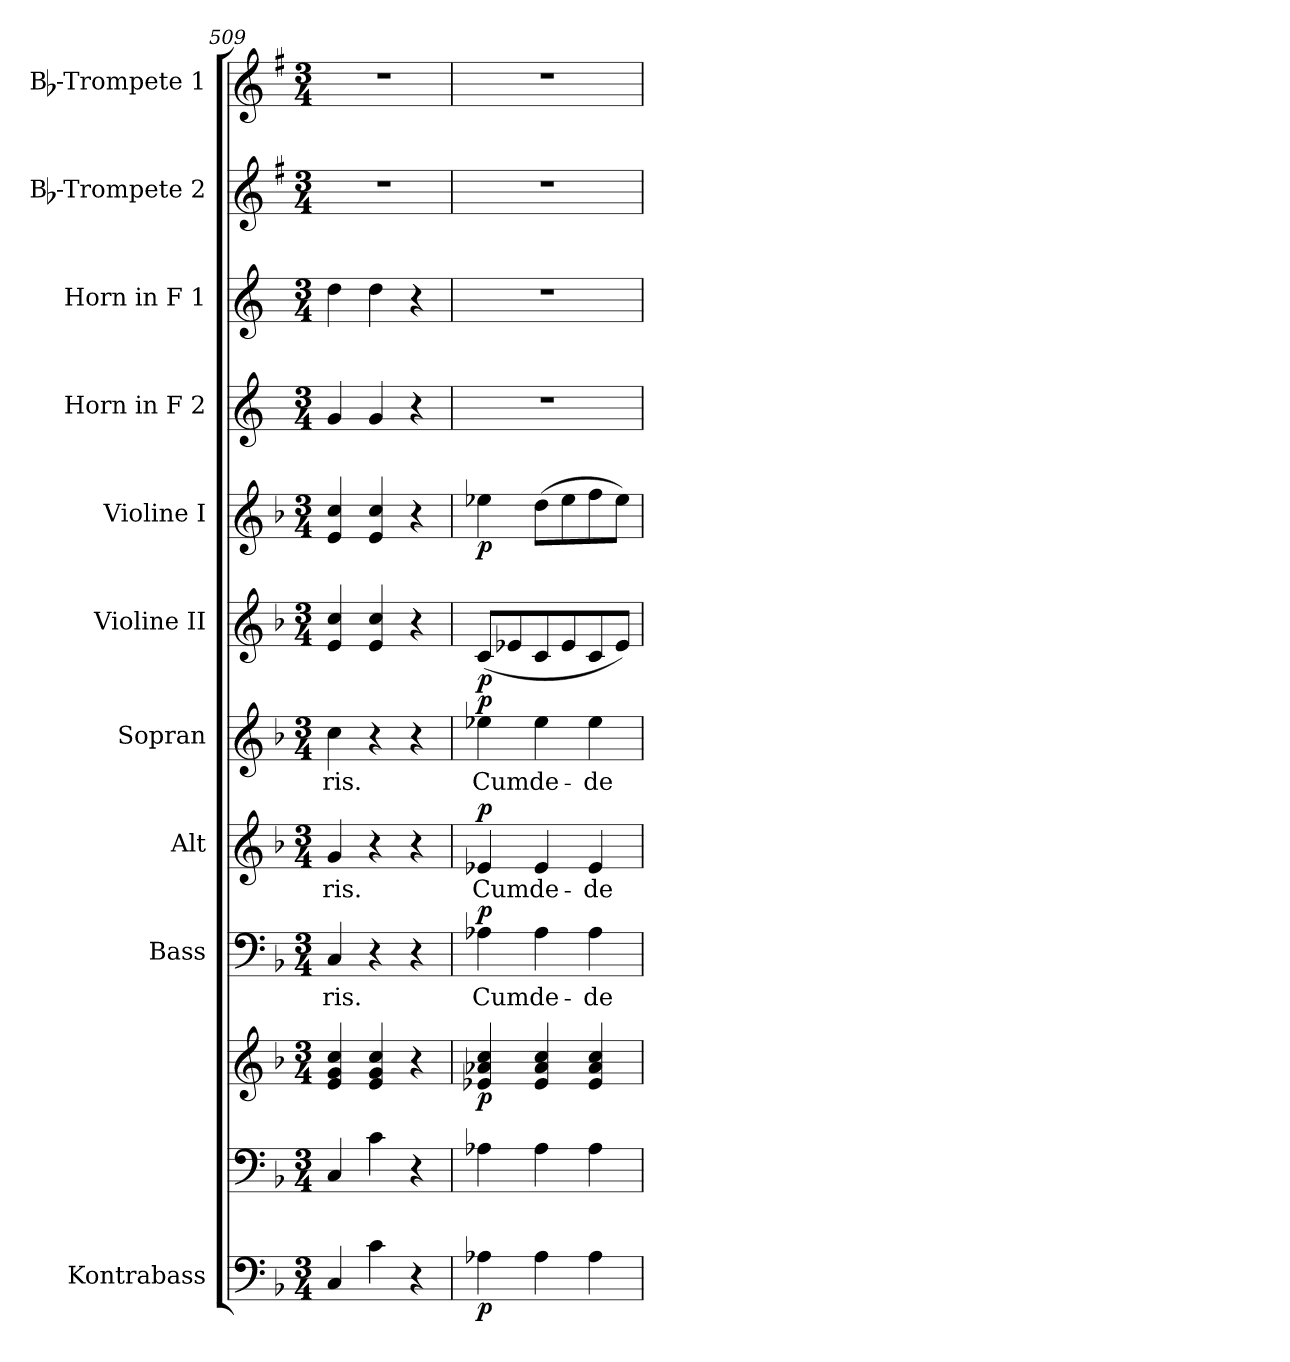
**kern	**dynam	**kern	**kern	**dynam	**kern	**text	**dynam	**kern	**text	**dynam	**kern	**text	**dynam	**kern	**dynam	**kern	**dynam	**kern	**kern	**kern	**kern
*part11	*part11	*part10	*part10	*part10	*part9	*part9	*part9	*part8	*part8	*part8	*part7	*part7	*part7	*part6	*part6	*part5	*part5	*part4	*part3	*part2	*part1
*staff12	*staff12	*staff11	*staff10	*staff10/11	*staff9	*staff9	*staff9	*staff8	*staff8	*staff8	*staff7	*staff7	*staff7	*staff6	*staff6	*staff5	*staff5	*staff4	*staff3	*staff2	*staff1
*I"Kontrabass	*	*	*	*	*I"Bass	*	*	*I"Alt	*	*	*I"Sopran	*	*	*I"Violine II	*	*I"Violine I	*	*I"Horn in F 2	*I"Horn in F 1	*I"Bb-Trompete 2	*I"Bb-Trompete 1
*I'Kb.	*	*	*	*	*I'B.	*	*	*I'A.	*	*	*I'S.	*	*	*I'Vl. II	*	*I'Vl. I	*	*	*	*I'Bb Trp. 2	*I'Bb Trp. 1
*clefF4	*	*clefF4	*clefG2	*	*clefF4	*	*	*clefG2	*	*	*clefG2	*	*	*clefG2	*	*clefG2	*	*clefG2	*clefG2	*clefG2	*clefG2
*ITrd7c12	*	*	*	*	*	*	*	*	*	*	*	*	*	*	*	*	*	*ITrd4c7	*ITrd4c7	*ITrd1c2	*ITrd1c2
*k[b-]	*	*k[b-]	*k[b-]	*	*k[b-]	*	*	*k[b-]	*	*	*k[b-]	*	*	*k[b-]	*	*k[b-]	*	*k[b-]	*k[b-]	*k[b-]	*k[b-]
*F:	*	*F:	*F:	*	*F:	*	*	*F:	*	*	*F:	*	*	*F:	*	*F:	*	*F:	*F:	*F:	*F:
*M3/4	*	*M3/4	*M3/4	*	*M3/4	*	*	*M3/4	*	*	*M3/4	*	*	*M3/4	*	*M3/4	*	*M3/4	*M3/4	*M3/4	*M3/4
=509	=509	=509	=509	=509	=509	=509	=509	=509	=509	=509	=509	=509	=509	=509	=509	=509	=509	=509	=509	=509	=509
!	!	!	!	!	!	!LO:LY:b	!	!	!LO:LY:b	!	!	!LO:LY:b	!	!	!	!	!	!	!	!	!
4CC/	.	4C/	4e/ 4g/ 4cc/	.	4C/	-ris.	.	4g/	-ris.	.	4cc\	-ris.	.	4e/ 4cc/	.	4e/ 4cc/	.	4c/	4g\	2.r	2.r
4C\	.	4c\	4e/ 4g/ 4cc/	.	4r	.	.	4r	.	.	4r	.	.	4e/ 4cc/	.	4e/ 4cc/	.	4c/	4g\	.	.
4r	.	4r	4r	.	4r	.	.	4r	.	.	4r	.	.	4r	.	4r	.	4r	4r	.	.
=510	=510	=510	=510	=510	=510	=510	=510	=510	=510	=510	=510	=510	=510	=510	=510	=510	=510	=510	=510	=510	=510
!	!LO:DY:b	!	!	!LO:DY:b	!	!LO:LY:b	!LO:DY:a	!	!LO:LY:b	!LO:DY:a	!	!LO:LY:b	!LO:DY:a	!	!LO:DY:b	!	!LO:DY:b	!	!	!	!
4AA-X\	p	4A-X\	4e-X/ 4a-X/ 4cc/	p	4A-X\	Cum	p	4e-X/	Cum	p	4ee-X\	Cum	p	(<8c/L	p	4ee-X\	p	2.r	2.r	2.r	2.r
.	.	.	.	.	.	.	.	.	.	.	.	.	.	8e-X/	.	.	.	.	.	.	.
!	!	!	!	!	!	!LO:LY:b	!	!	!LO:LY:b	!	!	!LO:LY:b	!	!	!	!	!	!	!	!	!
4AA-\	.	4A-\	4e-/ 4a-/ 4cc/	.	4A-\	de-	.	4e-/	de-	.	4ee-\	de-	.	8c/	.	(>8dd\L	.	.	.	.	.
.	.	.	.	.	.	.	.	.	.	.	.	.	.	8e-/	.	8ee-\	.	.	.	.	.
!	!	!	!	!	!	!LO:LY:b	!	!	!LO:LY:b	!	!	!LO:LY:b	!	!	!	!	!	!	!	!	!
4AA-\	.	4A-\	4e-/ 4a-/ 4cc/	.	4A-\	-de-	.	4e-/	-de-	.	4ee-\	-de-	.	8c/	.	8ff\	.	.	.	.	.
.	.	.	.	.	.	.	.	.	.	.	.	.	.	8e-/J)	.	8ee-\J)	.	.	.	.	.
=	=	=	=	=	=	=	=	=	=	=	=	=	=	=	=	=	=	=	=	=	=
*-	*-	*-	*-	*-	*-	*-	*-	*-	*-	*-	*-	*-	*-	*-	*-	*-	*-	*-	*-	*-	*-
